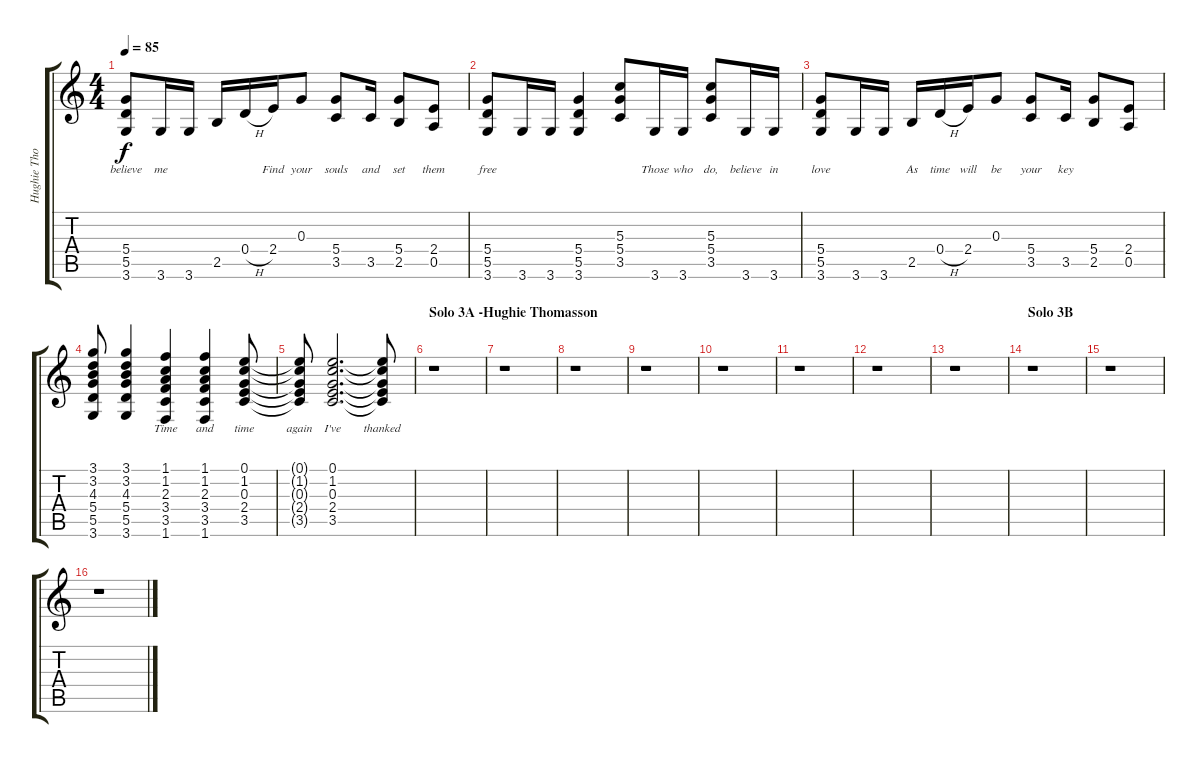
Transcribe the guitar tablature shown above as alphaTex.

\track ("Hughie Thomasson Acoustic Rhythm" "Hughie Tho") {instrument acousticguitarsteel}
\staff {score tabs}
\tuning (E4 B3 G3 D3 A2 E2) {hide}
\ts (4 4)
\tempo 85
\clef g2
\ks c
(5.4 5.5 3.6).8{lyrics (0 "believe") lyrics (1 "") lyrics (2 "") lyrics (3 "") lyrics (4 "") dy f} 3.6.16{lyrics (0 "me") lyrics (1 "") lyrics (2 "") lyrics (3 "") lyrics (4 "")} 3.6.16{lyrics (0 "") lyrics (1 "") lyrics (2 "") lyrics (3 "") lyrics (4 "")} 2.5.16{lyrics (0 "") lyrics (1 "") lyrics (2 "") lyrics (3 "") lyrics (4 "")} 0.4{h}.16{lyrics (0 "") lyrics (1 "") lyrics (2 "") lyrics (3 "") lyrics (4 "")} 2.4.16{lyrics (0 "Find") lyrics (1 "") lyrics (2 "") lyrics (3 "") lyrics (4 "")} 0.3.8{lyrics (0 "your") lyrics (1 "") lyrics (2 "") lyrics (3 "") lyrics (4 "")} (5.4 3.5).8{lyrics (0 "souls") lyrics (1 "") lyrics (2 "") lyrics (3 "") lyrics (4 "")} 3.5.16{lyrics (0 "and") lyrics (1 "") lyrics (2 "") lyrics (3 "") lyrics (4 "")} (5.4 2.5).8{lyrics (0 "set") lyrics (1 "") lyrics (2 "") lyrics (3 "") lyrics (4 "")} (2.4 0.5).8{lyrics (0 "them") lyrics (1 "") lyrics (2 "") lyrics (3 "") lyrics (4 "")} |
(5.4 5.5 3.6).8{lyrics (0 "free") lyrics (1 "") lyrics (2 "") lyrics (3 "") lyrics (4 "")} 3.6.16{lyrics (0 "") lyrics (1 "") lyrics (2 "") lyrics (3 "") lyrics (4 "")} 3.6.16{lyrics (0 "") lyrics (1 "") lyrics (2 "") lyrics (3 "") lyrics (4 "")} (5.4 5.5 3.6).4{lyrics (0 "") lyrics (1 "") lyrics (2 "") lyrics (3 "") lyrics (4 "")} (5.3 5.4 3.5).8{lyrics (0 "") lyrics (1 "") lyrics (2 "") lyrics (3 "") lyrics (4 "")} 3.6.16{lyrics (0 "Those") lyrics (1 "") lyrics (2 "") lyrics (3 "") lyrics (4 "")} 3.6.16{lyrics (0 "who") lyrics (1 "") lyrics (2 "") lyrics (3 "") lyrics (4 "")} (5.3 5.4 3.5).8{lyrics (0 "do,") lyrics (1 "") lyrics (2 "") lyrics (3 "") lyrics (4 "")} 3.6.16{lyrics (0 "believe") lyrics (1 "") lyrics (2 "") lyrics (3 "") lyrics (4 "")} 3.6.16{lyrics (0 "in") lyrics (1 "") lyrics (2 "") lyrics (3 "") lyrics (4 "")} |
(5.4 5.5 3.6).8{lyrics (0 "love") lyrics (1 "") lyrics (2 "") lyrics (3 "") lyrics (4 "")} 3.6.16{lyrics (0 "") lyrics (1 "") lyrics (2 "") lyrics (3 "") lyrics (4 "")} 3.6.16{lyrics (0 "") lyrics (1 "") lyrics (2 "") lyrics (3 "") lyrics (4 "")} 2.5.16{lyrics (0 "As") lyrics (1 "") lyrics (2 "") lyrics (3 "") lyrics (4 "")} 0.4{h}.16{lyrics (0 "time") lyrics (1 "") lyrics (2 "") lyrics (3 "") lyrics (4 "")} 2.4.16{lyrics (0 "will") lyrics (1 "") lyrics (2 "") lyrics (3 "") lyrics (4 "")} 0.3.8{lyrics (0 "be") lyrics (1 "") lyrics (2 "") lyrics (3 "") lyrics (4 "")} (5.4 3.5).8{lyrics (0 "your") lyrics (1 "") lyrics (2 "") lyrics (3 "") lyrics (4 "")} 3.5.16{lyrics (0 "key") lyrics (1 "") lyrics (2 "") lyrics (3 "") lyrics (4 "")} (5.4 2.5).8{lyrics (0 "") lyrics (1 "") lyrics (2 "") lyrics (3 "") lyrics (4 "")} (2.4 0.5).8{lyrics (0 "") lyrics (1 "") lyrics (2 "") lyrics (3 "") lyrics (4 "")} |
(3.1 3.2 4.3 5.4 5.5 3.6).8{lyrics (0 "") lyrics (1 "") lyrics (2 "") lyrics (3 "") lyrics (4 "")} (3.1 3.2 4.3 5.4 5.5 3.6).4{lyrics (0 "") lyrics (1 "") lyrics (2 "") lyrics (3 "") lyrics (4 "")} (1.1 1.2 2.3 3.4 3.5 1.6).4{lyrics (0 "Time") lyrics (1 "") lyrics (2 "") lyrics (3 "") lyrics (4 "")} (1.1 1.2 2.3 3.4 3.5 1.6).4{lyrics (0 "and") lyrics (1 "") lyrics (2 "") lyrics (3 "") lyrics (4 "")} (0.1 1.2 0.3 2.4 3.5).8{lyrics (0 "time") lyrics (1 "") lyrics (2 "") lyrics (3 "") lyrics (4 "")} |
(0.1{t} 1.2{t} 0.3{t} 2.4{t} 3.5{t}).8{lyrics (0 "again") lyrics (1 "") lyrics (2 "") lyrics (3 "") lyrics (4 "")} (0.1 1.2 0.3 2.4 3.5).2{d lyrics (0 "I've") lyrics (1 "") lyrics (2 "") lyrics (3 "") lyrics (4 "")} (0.1{t} 1.2{t} 0.3{t} 2.4{t} 3.5{t}).8{lyrics (0 "thanked") lyrics (1 "") lyrics (2 "") lyrics (3 "") lyrics (4 "")} |
\section ("" "Solo 3A -Hughie Thomasson")
r.1 |
r.1 |
r.1 |
r.1 |
r.1 |
r.1 |
r.1 |
r.1 |
\section ("" "Solo 3B")
r.1 |
r.1 |
r.1
